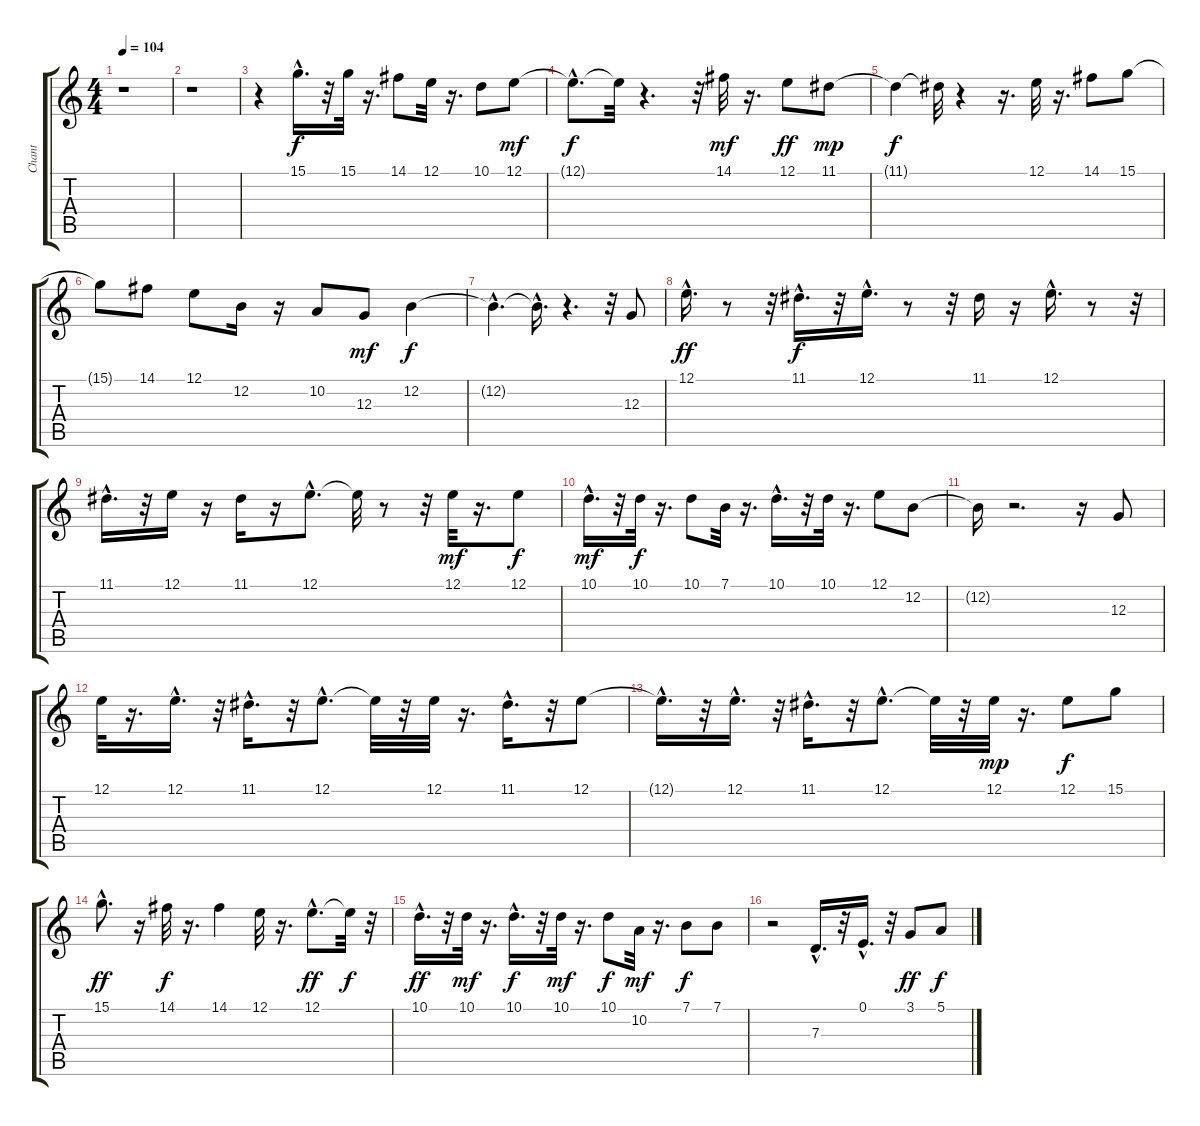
\track ("Chant" "Chant") {instrument flute}
\staff {score tabs}
\tuning (E4 B3 G3 D3 A2 E2) {hide}
\ts (4 4)
\tempo 104
\clef g2
\ks c
r.1{dy f} |
r.1 |
r.4 15.1{hac}.16{d} r.32 15.1.32 r.16{d} 14.1.8 12.1.32 r.16{d} 10.1.8 12.1.8{dy mf} |
12.1{hac t}.8{d dy f} 12.1{t}.32 r.4{d} r.32 14.1.32{dy mf} r.16{d} 12.1.8{dy ff} 11.1.8{dy mp} |
11.1{t}.4{dy f} 11.1{t}.32 r.4 r.16{d} 12.1.32 r.16{d} 14.1.8 15.1.8 |
15.1{t}.8 14.1.8 12.1.8 12.2.16 r.16 10.2.8 12.3.8{dy mf} 12.2.4{dy f} |
12.2{hac t}.4{d} 12.2{hac t}.16{d} r.4{d} r.32 12.3.8 |
12.1{hac}.16{d dy ff} r.8 r.32 11.1{hac}.16{d dy f} r.32 12.1{hac}.16{d} r.8 r.32 11.1.16 r.16 12.1{hac}.16{d} r.8 r.32 |
11.1{hac}.16{d} r.32 12.1.16 r.16 11.1.16 r.16 12.1{hac}.8{d} 12.1{t}.32 r.8 r.32 12.1.32{dy mf} r.16{d} 12.1.8{dy f} |
10.1{hac}.16{d dy mf} r.32 10.1.32{dy f} r.16{d} 10.1.8 7.1.32 r.16{d} 10.1{hac}.16{d} r.32 10.1.32 r.16{d} 12.1.8 12.2.8 |
12.2{t}.16 r.2{d} r.16 12.3.8 |
12.1.32 r.16{d} 12.1{hac}.16{d} r.32 11.1{hac}.16{d} r.32 12.1{hac}.8{d} 12.1{t}.32 r.32 12.1.32 r.16{d} 11.1{hac}.16{d} r.32 12.1.8 |
12.1{hac t}.16{d} r.32 12.1{hac}.16{d} r.32 11.1{hac}.16{d} r.32 12.1{hac}.8{d} 12.1{t}.32 r.32 12.1.32{dy mp} r.16{d} 12.1.8{dy f} 15.1.8 |
15.1{hac}.8{d dy ff} r.16 14.1.32{dy f} r.16{d} 14.1.4 12.1.32 r.16{d} 12.1{hac}.8{d dy ff} 12.1{t}.32{dy f} r.32 |
10.1{hac}.16{d dy ff} r.32 10.1.32{dy mf} r.16{d} 10.1{hac}.16{d dy f} r.32 10.1.32{dy mf} r.16{d} 10.1.8{dy f} 10.2.32{dy mf} r.16{d} 7.1.8{dy f} 7.1.8 |
r.2 7.3{hac}.16{d} r.32 0.1{hac}.16{d} r.32 3.1.8{dy ff} 5.1.8{dy f}
